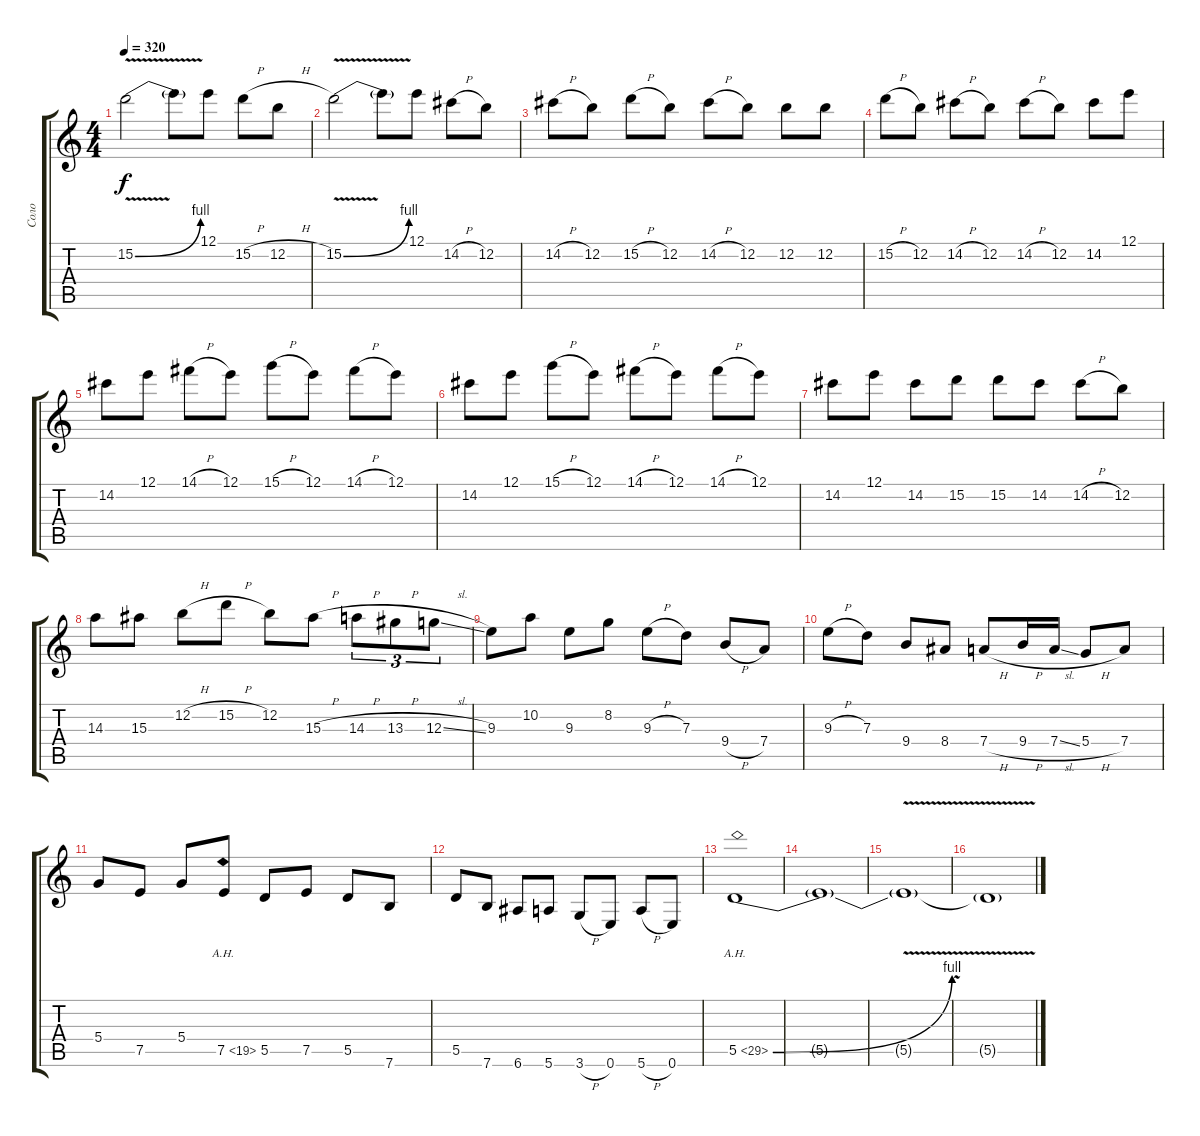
\track ("Соло" "Соло") {instrument distortionguitar}
\staff {score tabs}
\tuning (E4 B3 G3 D3 A2 E2) {hide}
\ts (4 4)
\tempo 320
\clef g2
\ks c
15.2{be (bend 0 0 60 4) v}.2{dy f instrument distortionguitar} 15.2{t}.8 12.1.8 15.2{h}.8 12.2{h}.8 |
15.2{be (bend 0 0 60 4) v}.2 15.2{t}.8 12.1.8 14.2{h}.8 12.2.8 |
14.2{h}.8 12.2.8 15.2{h}.8 12.2.8 14.2{h}.8 12.2.8 12.2.8 12.2.8 |
15.2{h}.8 12.2.8 14.2{h}.8 12.2.8 14.2{h}.8 12.2.8 14.2.8 12.1.8 |
14.2.8 12.1.8 14.1{h}.8 12.1.8 15.1{h}.8 12.1.8 14.1{h}.8 12.1.8 |
14.2.8 12.1.8 15.1{h}.8 12.1.8 14.1{h}.8 12.1.8 14.1{h}.8 12.1.8 |
14.2.8 12.1.8 14.2.8 15.2.8 15.2.8 14.2.8 14.2{h}.8 12.2.8 |
14.3.8 15.3.8 12.2{h}.8 15.2{h}.8 12.2.8 15.3{h}.8 14.3{h}.8{tu (3 2)} 13.3{h}.8{tu (3 2)} 12.3{sl}.8{tu (3 2)} |
9.3.8 10.2.8 9.3.8 8.2.8 9.3{h}.8 7.3.8 9.4{h}.8 7.4.8 |
9.3{h}.8 7.3.8 9.4.8 8.4.8 7.4{h}.8 9.4{h}.16 7.4{sl}.16 5.4{h}.8 7.4.8 |
5.4.8 7.5.8 5.4.8 7.5{ah 12}.8 5.5.8 7.5.8 5.5.8 7.6.8 |
5.5.8 7.6.8 6.6.8 5.6.8 3.6{h}.8 0.6.8 5.6{h}.8 0.6.8 |
5.5{be (bend 0 0 60 4) ah 24}.1 |
5.5{t}.1 |
5.5{v t}.1 |
5.5{t}.1
